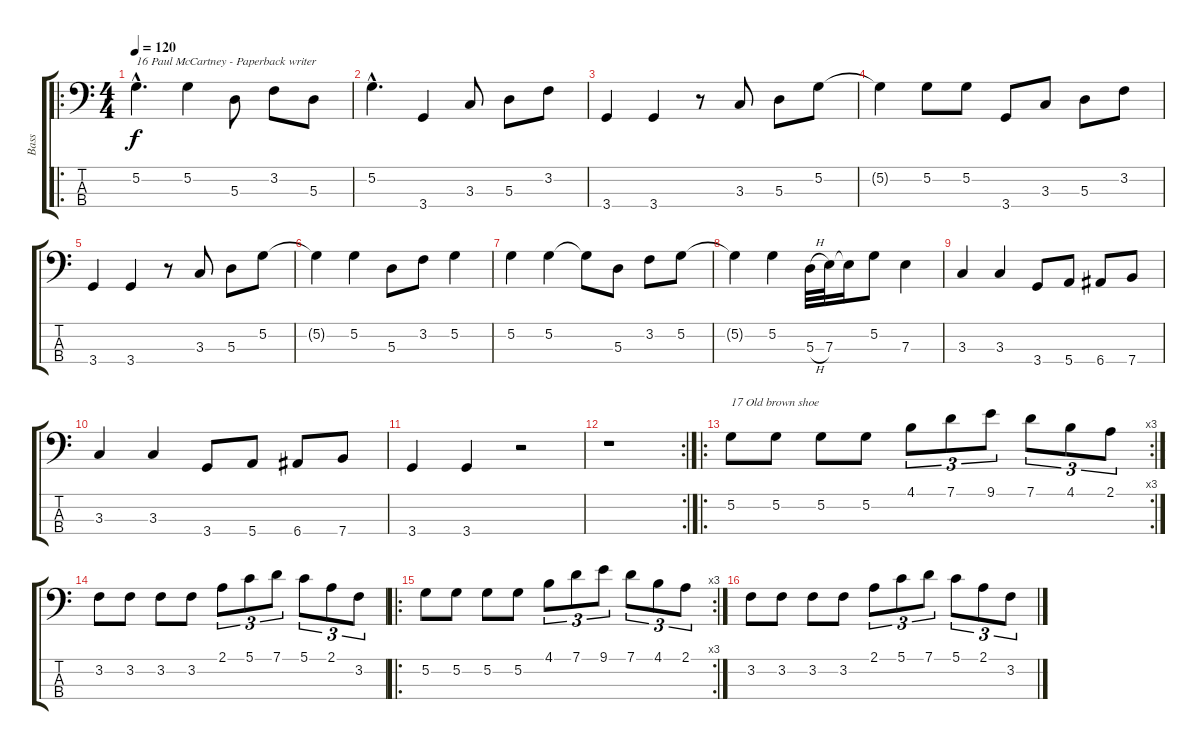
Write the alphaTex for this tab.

\track ("Bass" "Bass") {instrument electricbassfinger}
\staff {score tabs}
\tuning (G2 D2 A1 E1) {hide}
\ro
\ts (4 4)
\tempo 120
\clef f4
\ks c
5.2{hac}.4{d txt "16 Paul McCartney - Paperback writer" dy f instrument electricbassfinger} 5.2.4 5.3.8 3.2.8 5.3.8 |
5.2{hac}.4{d} 3.4.4 3.3.8 5.3.8 3.2.8 |
3.4.4 3.4.4 r.8 3.3.8 5.3.8 5.2.8 |
5.2{t}.4 5.2.8 5.2.8 3.4.8 3.3.8 5.3.8 3.2.8 |
3.4.4 3.4.4 r.8 3.3.8 5.3.8 5.2.8 |
5.2{t}.4 5.2.4 5.3.8 3.2.8 5.2.4 |
5.2.4 5.2.4 5.2{t}.8 5.3.8 3.2.8 5.2.8 |
5.2{t}.4 5.2.4 5.3{h}.32 7.3.32 7.3{t}.16 5.2.8 7.3.4 |
3.3.4 3.3.4 3.4.8 5.4.8 6.4.8 7.4.8 |
3.3.4 3.3.4 3.4.8 5.4.8 6.4.8 7.4.8 |
3.4.4 3.4.4 r.2 |
\rc 2
r.1 |
\ro
\rc 3
5.2.8{txt "17 Old brown shoe"} 5.2.8 5.2.8 5.2.8 4.1.8{tu (3 2)} 7.1.8{tu (3 2)} 9.1.8{tu (3 2)} 7.1.8{tu (3 2)} 4.1.8{tu (3 2)} 2.1.8{tu (3 2)} |
3.2.8 3.2.8 3.2.8 3.2.8 2.1.8{tu (3 2)} 5.1.8{tu (3 2)} 7.1.8{tu (3 2)} 5.1.8{tu (3 2)} 2.1.8{tu (3 2)} 3.2.8{tu (3 2)} |
\ro
\rc 3
5.2.8 5.2.8 5.2.8 5.2.8 4.1.8{tu (3 2)} 7.1.8{tu (3 2)} 9.1.8{tu (3 2)} 7.1.8{tu (3 2)} 4.1.8{tu (3 2)} 2.1.8{tu (3 2)} |
3.2.8 3.2.8 3.2.8 3.2.8 2.1.8{tu (3 2)} 5.1.8{tu (3 2)} 7.1.8{tu (3 2)} 5.1.8{tu (3 2)} 2.1.8{tu (3 2)} 3.2.8{tu (3 2)}
